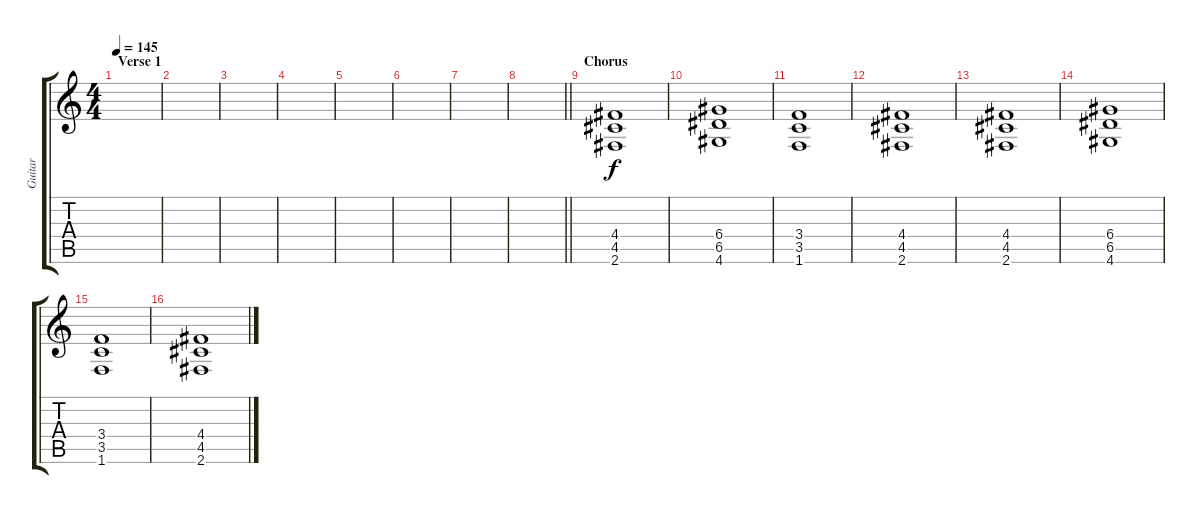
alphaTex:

\track ("Guitar" "Guitar") {instrument distortionguitar}
\staff {score tabs}
\tuning (E4 B3 G3 D3 A2 E2) {hide}
\ts (4 4)
\section ("" "Verse 1")
\tempo 145
\clef g2
\ks c
|
|
|
|
|
|
|
\barLineRight lightlight
|
\section ("" "Chorus")
(4.4 4.5 2.6).1 |
(6.4 6.5 4.6).1 |
(3.4 3.5 1.6).1 |
(4.4 4.5 2.6).1 |
(4.4 4.5 2.6).1 |
(6.4 6.5 4.6).1 |
(3.4 3.5 1.6).1 |
(4.4 4.5 2.6).1
